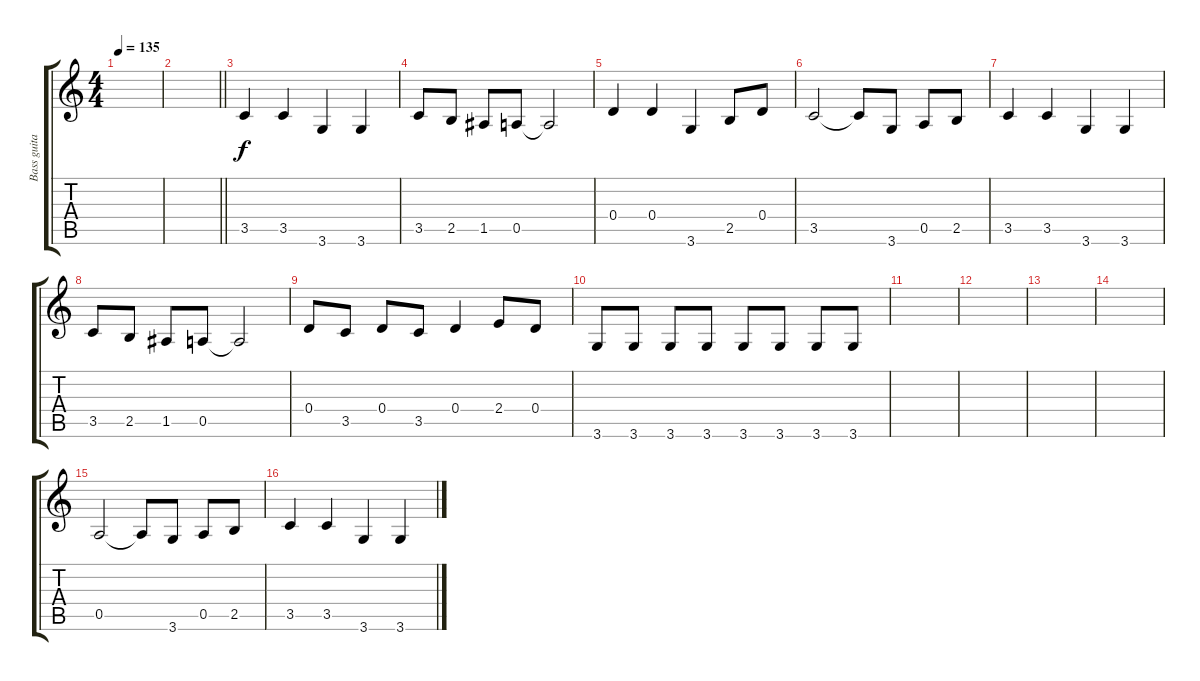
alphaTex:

\track ("Bass guitar" "Bass guita") {instrument electricbasspick}
\staff {score tabs}
\tuning (E4 B3 G3 D3 A2 E2) {hide}
\ts (4 4)
\tempo 135
\clef g2
\ks c
|
\barLineRight lightlight
|
3.5.4 3.5.4 3.6.4 3.6.4 |
3.5.8 2.5.8 1.5.8 0.5.8 0.5{t}.2 |
0.4.4 0.4.4 3.6.4 2.5.8 0.4.8 |
3.5.2 3.5{t}.8 3.6.8 0.5.8 2.5.8 |
3.5.4 3.5.4 3.6.4 3.6.4 |
3.5.8 2.5.8 1.5.8 0.5.8 0.5{t}.2 |
0.4.8 3.5.8 0.4.8 3.5.8 0.4.4 2.4.8 0.4.8 |
3.6.8 3.6.8 3.6.8 3.6.8 3.6.8 3.6.8 3.6.8 3.6.8 |
|
|
|
|
0.5.2 0.5{t}.8 3.6.8 0.5.8 2.5.8 |
3.5.4 3.5.4 3.6.4 3.6.4
